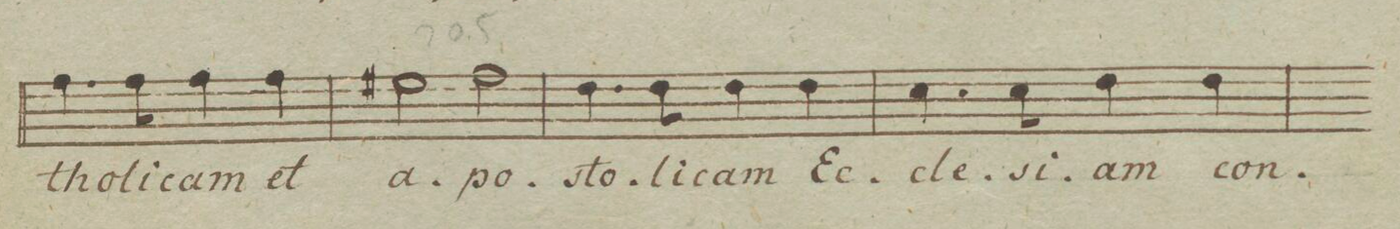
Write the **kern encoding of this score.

**kern	**text	**dynam
*I"Alto	*	*
*clefC3	*	*
*k[b-e-a-]	*	*
*met(c)	*	*
*M4/4	*	*
4.g\	-tho-	.
8g\	-li-	.
4g\	-cam	.
4g\	et	.
=201	=201	=201
2f#X\	a-	.
2g\	-po-	.
=202	=202	=202
4.e-\	-sto-	.
8e-\	-li-	.
4e-\	-cam	.
4e-\	Ec-	.
=203	=203	=203
4.d\	-cle-	.
8d\	-si-	.
4e-\	-am	.
4e-\	con-	.
=204	=204	=204
*-	*-	*-
